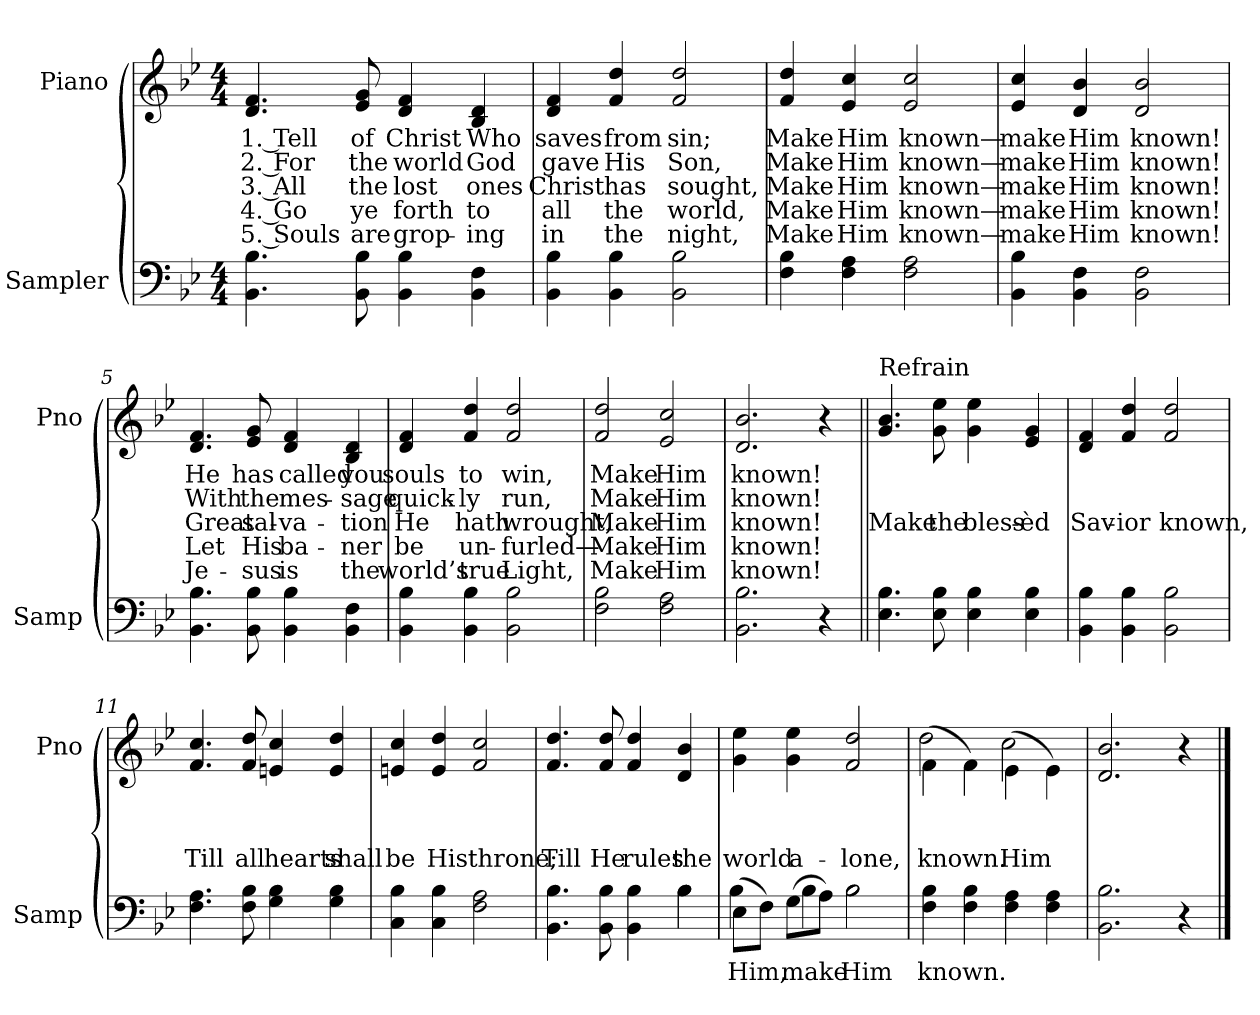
**kern	**text	**kern	**text	**text	**text	**text	**text
*part2	*part2	*part1	*part1	*part1	*part1	*part1	*part1
*staff2	*staff2	*staff1	*staff1	*staff1	*staff1	*staff1	*staff1
*I"Sampler	*	*I"Piano	*	*	*	*	*
*I'Samp	*	*I'Pno	*	*	*	*	*
*clefF4	*	*clefG2	*	*	*	*	*
*k[b-e-]	*	*k[b-e-]	*	*	*	*	*
*B-:	*	*B-:	*	*	*	*	*
*M4/4	*	*M4/4	*	*	*	*	*
=1	=1	=1	=1	=1	=1	=1	=1
4.BB- 4.B-	.	4.d 4.f	1. Tell	2. For	3. All	4. Go	5. Souls
8BB- 8B-	.	8e- 8g	of	the	the	ye	are
4BB- 4B-	.	4d 4f	Christ	world	lost	forth	grop-
4BB- 4F	.	4B- 4d	Who	God	ones	to	-ing
=2	=2	=2	=2	=2	=2	=2	=2
4BB- 4B-	.	4d 4f	saves	gave	Christ	all	in
4BB- 4B-	.	4f 4dd	from	His	has	the	the
2BB- 2B-	.	2f 2dd	sin;	Son,	sought,	world,	night,
=3	=3	=3	=3	=3	=3	=3	=3
4F 4B-	.	4f 4dd	Make	Make	Make	Make	Make
4F 4A	.	4e- 4cc	Him	Him	Him	Him	Him
2F 2A	.	2e- 2cc	known—	known—	known—	known—	known—
=4	=4	=4	=4	=4	=4	=4	=4
4BB- 4B-	.	4e- 4cc	make	make	make	make	make
4BB- 4F	.	4d 4b-	Him	Him	Him	Him	Him
2BB- 2F	.	2d 2b-	known!	known!	known!	known!	known!
=5	=5	=5	=5	=5	=5	=5	=5
4.BB- 4.B-	.	4.d 4.f	He	With	Great	Let	Je-
8BB- 8B-	.	8e- 8g	has	the	sal-	His	-sus
4BB- 4B-	.	4d 4f	called	mes-	-va-	ba-	is
4BB- 4F	.	4B- 4d	you	-sage	-tion	-ner	the
=6	=6	=6	=6	=6	=6	=6	=6
4BB- 4B-	.	4d 4f	souls	quick-	He	be	world’s
4BB- 4B-	.	4f 4dd	to	-ly	hath	un-	true
2BB- 2B-	.	2f 2dd	win,	run,	wrought,	-furled—	Light,
=7	=7	=7	=7	=7	=7	=7	=7
2F 2B-	.	2f 2dd	Make	Make	Make	Make	Make
2F 2A	.	2e- 2cc	Him	Him	Him	Him	Him
=8	=8	=8	=8	=8	=8	=8	=8
2.BB- 2.B-	.	2.d 2.b-	known!	known!	known!	known!	known!
4r	.	4r	.	.	.	.	.
=9||	=9||	=9||	=9||	=9||	=9||	=9||	=9||
!	!	!LO:TX:t=Refrain	!	!	!	!	!
4.E- 4.B-	.	4.g 4.b-	.	.	Make	.	.
8E- 8B-	.	8g 8ee-	.	.	the	.	.
4E- 4B-	.	4g 4ee-	.	.	bless-	.	.
4E- 4B-	.	4e- 4g	.	.	-èd	.	.
=10	=10	=10	=10	=10	=10	=10	=10
4BB- 4B-	.	4d 4f	.	.	Sav-	.	.
4BB- 4B-	.	4f 4dd	.	.	-ior	.	.
2BB- 2B-	.	2f 2dd	.	.	known,	.	.
=11	=11	=11	=11	=11	=11	=11	=11
4.F 4.A	.	4.f 4.cc	.	.	Till	.	.
8F 8B-	.	8f 8dd	.	.	all	.	.
4G 4B-	.	4en 4cc	.	.	hearts	.	.
4G 4B-	.	4e 4dd	.	.	shall	.	.
=12	=12	=12	=12	=12	=12	=12	=12
4C 4B-	.	4en 4cc	.	.	be	.	.
4C 4B-	.	4e 4dd	.	.	His	.	.
2F 2A	.	2f 2cc	.	.	throne;	.	.
=13	=13	=13	=13	=13	=13	=13	=13
*^	*	*	*	*	*	*	*
4.BB- 4.B-	2.ryy	.	4.f 4.dd	.	.	Till	.	.
8BB- 8B-	.	.	8f 8dd	.	.	He	.	.
4BB- 4B-	.	.	4f 4dd	.	.	rules	.	.
4B-\	4B-	.	4d 4b-	.	.	the	.	.
=14	=14	=14	=14	=14	=14	=14	=14	=14
(8E-\L	4B-	Him,	4g 4ee-	.	.	world	.	.
8F\J)	.	.	.	.	.	.	.	.
(8G\L	4B-	make	4g 4ee-	.	.	a-	.	.
8A\J)	.	.	.	.	.	.	.	.
2B-\	2B-	Him	2f 2dd	.	.	-lone,	.	.
*v	*v	*	*	*	*	*	*	*
=15	=15	=15	=15	=15	=15	=15	=15
*	*	*^	*	*	*	*	*
4F 4B-	known.	(4f\	2dd	.	.	known.	.	.
4F 4B-	.	4f\)	.	.	.	.	.	.
4F 4A	.	(4e-\	2cc	.	.	Him	.	.
4F 4A	.	4e-\)	.	.	.	.	.	.
*	*	*v	*v	*	*	*	*	*
=16	=16	=16	=16	=16	=16	=16	=16
2.BB- 2.B-	.	2.d 2.b-	.	.	.	.	.
4r	.	4r	.	.	.	.	.
==	==	==	==	==	==	==	==
*-	*-	*-	*-	*-	*-	*-	*-
